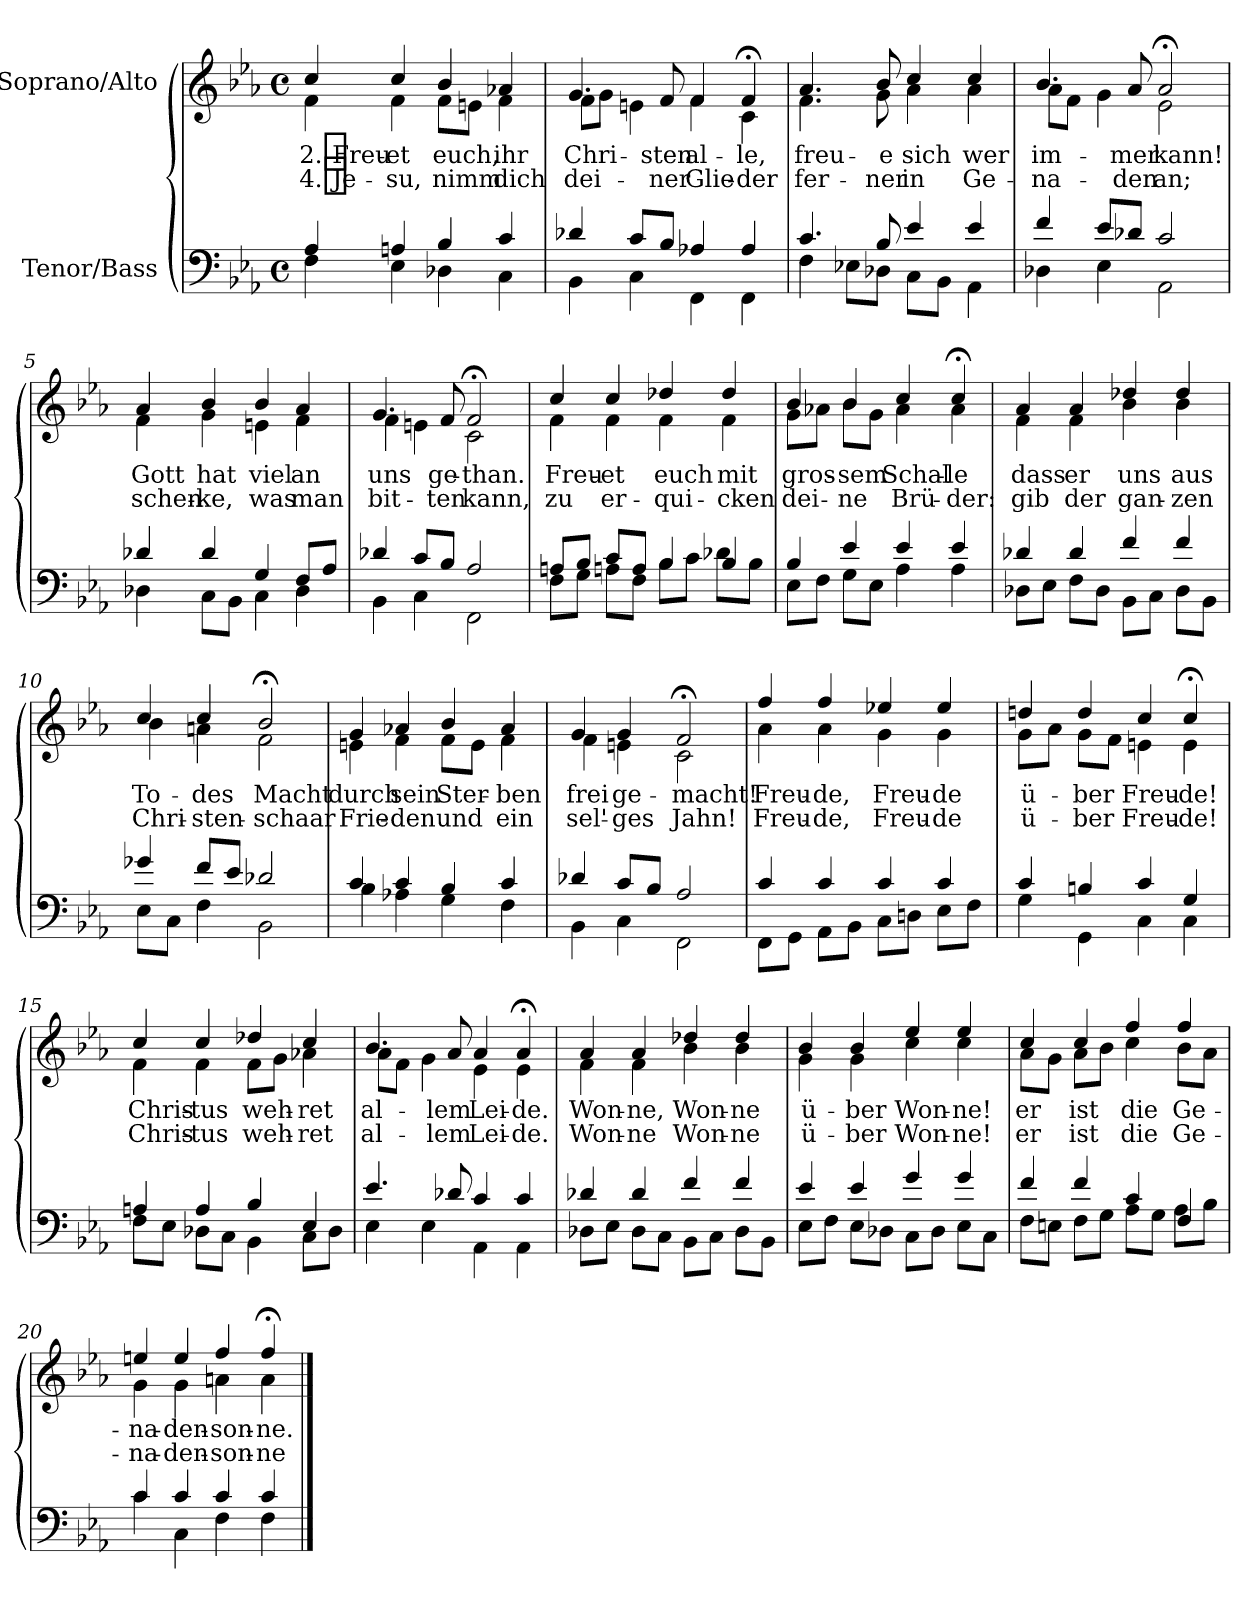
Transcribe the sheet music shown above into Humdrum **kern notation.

**kern	**kern	**text	**text
*part2	*part1	*part1	*part1
*staff2	*staff1	*staff1	*staff1
*I"Tenor/Bass	*I"Soprano/Alto	*	*
*clefF4	*clefG2	*	*
*k[b-e-a-]	*k[b-e-a-]	*	*
*M4/4	*M4/4	*	*
*met(c)	*met(c)	*	*
=1	=1	=1	=1
*^	*	*	*
!	!	!	!LO:LY:b	!LO:LY:b
*	*	*^	*	*
4A-/	4F\	4cc/	4f\	2. Freu-	4. Je-
!	!	!	!	!LO:LY:b	!LO:LY:b
4An/	4E-\	4cc/	4f\	-et	-su,
!	!	!	!	!LO:LY:b	!LO:LY:b
4B-/	4D-X\	4b-/	8f\L	euch,	nimm
.	.	.	8en\J	.	.
!	!	!	!	!LO:LY:b	!LO:LY:b
4c/	4C\	4a-X/	4f\	ihr	dich
=2	=2	=2	=2	=2	=2
!	!	!	!	!LO:LY:b	!LO:LY:b
4d-X/	4BB-\	4.g/	8f\L	Chri-	dei-
.	.	.	8g\J	.	.
8c/L	4C\	.	4en\	.	.
!	!	!	!	!LO:LY:b	!LO:LY:b
8B-/J	.	8f/	.	sten	-ner
!	!	!	!	!LO:LY:b	!LO:LY:b
4A-X/	4FF\	4f/	4f\	al-	Glie-
!	!	!	!	!LO:LY:b	!LO:LY:b
4A-/	4FF\	4f;</	4c\	-le,	-der
=3	=3	=3	=3	=3	=3
!	!	!	!	!LO:LY:b	!LO:LY:b
4.c/	4F\	4.a-/	4.f\	freu-	fer-
.	8E-X\L	.	.	.	.
!	!	!	!	!LO:LY:b	!LO:LY:b
8B-/	8D-X\J	8b-/	8g\	-e	-ner
!	!	!	!	!LO:LY:b	!LO:LY:b
4e-/	8C\L	4cc/	4a-\	sich	in
.	8BB-\J	.	.	.	.
!	!	!	!	!LO:LY:b	!LO:LY:b
4e-/	4AA-\	4cc/	4a-\	wer	Ge-
=4	=4	=4	=4	=4	=4
!	!	!	!	!LO:LY:b	!LO:LY:b
4f/	4D-X\	4.b-/	8a-\L	im-	-na-
.	.	.	8f\J	.	.
8e-/L	4E-\	.	4g\	.	.
!	!	!	!	!LO:LY:b	!LO:LY:b
8d-X/J	.	8a-/	.	-mer	-den
!	!	!	!	!LO:LY:b	!LO:LY:b
2c/	2AA-\	2a-;</	2e-\	kann!	an;
!!LO:LB:g=z	!!
=5	=5	=5	=5	=5	=5
!	!	!	!	!LO:LY:b	!LO:LY:b
4d-X/	4D-X\	4a-/	4f\	Gott	schen-
!	!	!	!	!LO:LY:b	!LO:LY:b
4d-/	8C\L	4b-/	4g\	hat	-ke,
.	8BB-\J	.	.	.	.
!	!	!	!	!LO:LY:b	!LO:LY:b
4G/	4C\	4b-/	4en\	viel	was
!	!	!	!	!LO:LY:b	!LO:LY:b
8F/L	4D-\	4a-/	4f\	an	man
8A-/J	.	.	.	.	.
=6	=6	=6	=6	=6	=6
!	!	!	!	!LO:LY:b	!LO:LY:b
4d-X/	4BB-\	4.g/	4f\	uns	bit-
8c/L	4C\	.	4en\	.	.
!	!	!	!	!LO:LY:b	!LO:LY:b
8B-/J	.	8f/	.	ge-	-ten
!	!	!	!	!LO:LY:b	!LO:LY:b
2A-/	2FF\	2f;</	2c\	-than.	kann,
=7	=7	=7	=7	=7	=7
!	!	!	!	!LO:LY:b	!LO:LY:b
8An/L	8F\L	4cc/	4f\	Freu-	zu
8B-/J	8G\J	.	.	.	.
!	!	!	!	!LO:LY:b	!LO:LY:b
8c/L	8An\L	4cc/	4f\	-et	er-
8A/J	8F\J	.	.	.	.
!	!	!	!	!LO:LY:b	!LO:LY:b
4B-/	8B-\L	4dd-X/	4f\	euch	-qui-
.	8c\J	.	.	.	.
!	!	!	!	!LO:LY:b	!LO:LY:b
4B-/	8d-X\L	4dd-/	4f\	mit	-cken
.	8B-\J	.	.	.	.
=8	=8	=8	=8	=8	=8
!	!	!	!	!LO:LY:b	!LO:LY:b
4B-/	8E-\L	4b-/	8g\L	gros-	dei-
.	8F\J	.	8a-X\J	.	.
!	!	!	!	!LO:LY:b	!LO:LY:b
4e-/	8G\L	4b-/	8b-\L	-sem	-ne
.	8E-\J	.	8g\J	.	.
!	!	!	!	!LO:LY:b	!LO:LY:b
4e-/	4A-\	4cc/	4a-\	Schal-	Brü-
!	!	!	!	!LO:LY:b	!LO:LY:b
4e-/	4A-\	4cc;</	4a-\	-le	-der:
!!LO:LB:g=z	!!
=9	=9	=9	=9	=9	=9
!	!	!	!	!LO:LY:b	!LO:LY:b
4d-X/	8D-X\L	4a-/	4f\	dass	gib
.	8E-\J	.	.	.	.
!	!	!	!	!LO:LY:b	!LO:LY:b
4d-/	8F\L	4a-/	4f\	er	der
.	8D-\J	.	.	.	.
!	!	!	!	!LO:LY:b	!LO:LY:b
4f/	8BB-\L	4dd-X/	4b-\	uns	gan-
.	8C\J	.	.	.	.
!	!	!	!	!LO:LY:b	!LO:LY:b
4f/	8D-\L	4dd-/	4b-\	aus	-zen
.	8BB-\J	.	.	.	.
=10	=10	=10	=10	=10	=10
!	!	!	!	!LO:LY:b	!LO:LY:b
4g-X/	8E-\L	4cc/	4b-\	To-	Chri-
.	8C\J	.	.	.	.
!	!	!	!	!LO:LY:b	!LO:LY:b
8f/L	4F\	4cc/	4an\	-des	-sten-
8e-/J	.	.	.	.	.
!	!	!	!	!LO:LY:b	!LO:LY:b
2d-X/	2BB-\	2b-;</	2f\	Macht	-schaar
=11	=11	=11	=11	=11	=11
!	!	!	!	!LO:LY:b	!LO:LY:b
4c/	4B-\	4g/	4en\	durch	Frie-
!	!	!	!	!LO:LY:b	!LO:LY:b
4c/	4A-X\	4a-X/	4f\	sein	-den
!	!	!	!	!LO:LY:b	!LO:LY:b
4B-/	4G\	4b-/	8f\L	Ster-	und
.	.	.	8e\J	.	.
!	!	!	!	!LO:LY:b	!LO:LY:b
4c/	4F\	4a-/	4f\	-ben	ein
=12	=12	=12	=12	=12	=12
!	!	!	!	!LO:LY:b	!LO:LY:b
4d-X/	4BB-\	4g/	4f\	frei	sel'-
!	!	!	!	!LO:LY:b	!LO:LY:b
8c/L	4C\	4g/	4en\	ge-	-ges
8B-/J	.	.	.	.	.
!	!	!	!	!LO:LY:b	!LO:LY:b
2A-/	2FF\	2f;</	2c\	-macht!	Jahn!
=13	=13	=13	=13	=13	=13
!	!	!	!	!LO:LY:b	!LO:LY:b
4c/	8FF\L	4ff/	4a-\	Freu-	Freu-
.	8GG\J	.	.	.	.
!	!	!	!	!LO:LY:b	!LO:LY:b
4c/	8AA-\L	4ff/	4a-\	-de,	-de,
.	8BB-\J	.	.	.	.
!	!	!	!	!LO:LY:b	!LO:LY:b
4c/	8C\L	4ee-X/	4g\	Freu-	Freu-
.	8Dn\J	.	.	.	.
!	!	!	!	!LO:LY:b	!LO:LY:b
4c/	8E-\L	4ee-/	4g\	-de	-de
.	8F\J	.	.	.	.
!!LO:LB:g=z	!!
=14	=14	=14	=14	=14	=14
!	!	!	!	!LO:LY:b	!LO:LY:b
4c/	4G\	4ddn/	8g\L	ü-	ü-
.	.	.	8a-\J	.	.
!	!	!	!	!LO:LY:b	!LO:LY:b
4Bn/	4GG\	4dd/	8g\L	-ber	-ber
.	.	.	8f\J	.	.
!	!	!	!	!LO:LY:b	!LO:LY:b
4c/	4C\	4cc/	4en\	Freu-	Freu-
!	!	!	!	!LO:LY:b	!LO:LY:b
4G/	4C\	4cc;</	4e\	-de!	-de!
=15	=15	=15	=15	=15	=15
!	!	!	!	!LO:LY:b	!LO:LY:b
4An/	8F\L	4cc/	4f\	Chris-	Chris-
.	8E-\J	.	.	.	.
!	!	!	!	!LO:LY:b	!LO:LY:b
4A/	8D-X\L	4cc/	4f\	-tus	-tus
.	8C\J	.	.	.	.
!	!	!	!	!LO:LY:b	!LO:LY:b
4B-/	4BB-\	4dd-X/	8f\L	weh-	weh-
.	.	.	8g\J	.	.
!	!	!	!	!LO:LY:b	!LO:LY:b
4E-/	8C\L	4cc/	4a-X\	-ret	-ret
.	8D-\J	.	.	.	.
=16	=16	=16	=16	=16	=16
!	!	!	!	!LO:LY:b	!LO:LY:b
4.e-/	4E-\	4.b-/	8a-\L	al-	al-
.	.	.	8f\J	.	.
.	4E-\	.	4g\	.	.
!	!	!	!	!LO:LY:b	!LO:LY:b
8d-X/	.	8a-/	.	-lem	-lem
!	!	!	!	!LO:LY:b	!LO:LY:b
4c/	4AA-\	4a-/	4e-\	Lei-	Lei-
!	!	!	!	!LO:LY:b	!LO:LY:b
4c/	4AA-\	4a-;</	4e-\	-de.	-de.
=17	=17	=17	=17	=17	=17
!	!	!	!	!LO:LY:b	!LO:LY:b
4d-X/	8D-X\L	4a-/	4f\	Won-	Won-
.	8E-\J	.	.	.	.
!	!	!	!	!LO:LY:b	!LO:LY:b
4d-/	8D-\L	4a-/	4f\	-ne,	-ne
.	8C\J	.	.	.	.
!	!	!	!	!LO:LY:b	!LO:LY:b
4f/	8BB-\L	4dd-X/	4b-\	Won-	Won-
.	8C\J	.	.	.	.
!	!	!	!	!LO:LY:b	!LO:LY:b
4f/	8D-\L	4dd-/	4b-\	-ne	-ne
.	8BB-\J	.	.	.	.
!!LO:PB:g=z	!!
=18	=18	=18	=18	=18	=18
!	!	!	!	!LO:LY:b	!LO:LY:b
4e-/	8E-\L	4b-/	4g\	ü-	ü-
.	8F\J	.	.	.	.
!	!	!	!	!LO:LY:b	!LO:LY:b
4e-/	8E-\L	4b-/	4g\	-ber	-ber
.	8D-X\J	.	.	.	.
!	!	!	!	!LO:LY:b	!LO:LY:b
4g/	8C\L	4ee-/	4cc\	Won-	Won-
.	8D-\J	.	.	.	.
!	!	!	!	!LO:LY:b	!LO:LY:b
4g/	8E-\L	4ee-/	4cc\	-ne!	-ne!
.	8C\J	.	.	.	.
=19	=19	=19	=19	=19	=19
!	!	!	!	!LO:LY:b	!LO:LY:b
4f/	8F\L	4cc/	8a-\L	er	er
.	8En\J	.	8g\J	.	.
!	!	!	!	!LO:LY:b	!LO:LY:b
4f/	8F\L	4cc/	8a-\L	ist	ist
.	8G\J	.	8b-\J	.	.
!	!	!	!	!LO:LY:b	!LO:LY:b
4c/	8A-\L	4ff/	4cc\	die	die
.	8G\J	.	.	.	.
!	!	!	!	!LO:LY:b	!LO:LY:b
4F/	8A-\L	4ff/	8b-\L	Ge-	Ge-
.	8B-\J	.	8a-\J	.	.
=20	=20	=20	=20	=20	=20
!	!	!	!	!LO:LY:b	!LO:LY:b
4c/	4c\	4een/	4g\	-na-	-na-
!	!	!	!	!LO:LY:b	!LO:LY:b
4c/	4C\	4ee/	4g\	-den-	-den-
!	!	!	!	!LO:LY:b	!LO:LY:b
4c/	4F\	4ff/	4an\	-son-	-son-
!	!	!	!	!LO:LY:b	!LO:LY:b
4c/	4F\	4ff;</	4a\	-ne.	-ne
*v	*v	*	*	*	*
*	*v	*v	*	*
==	==	==	==
*-	*-	*-	*-
